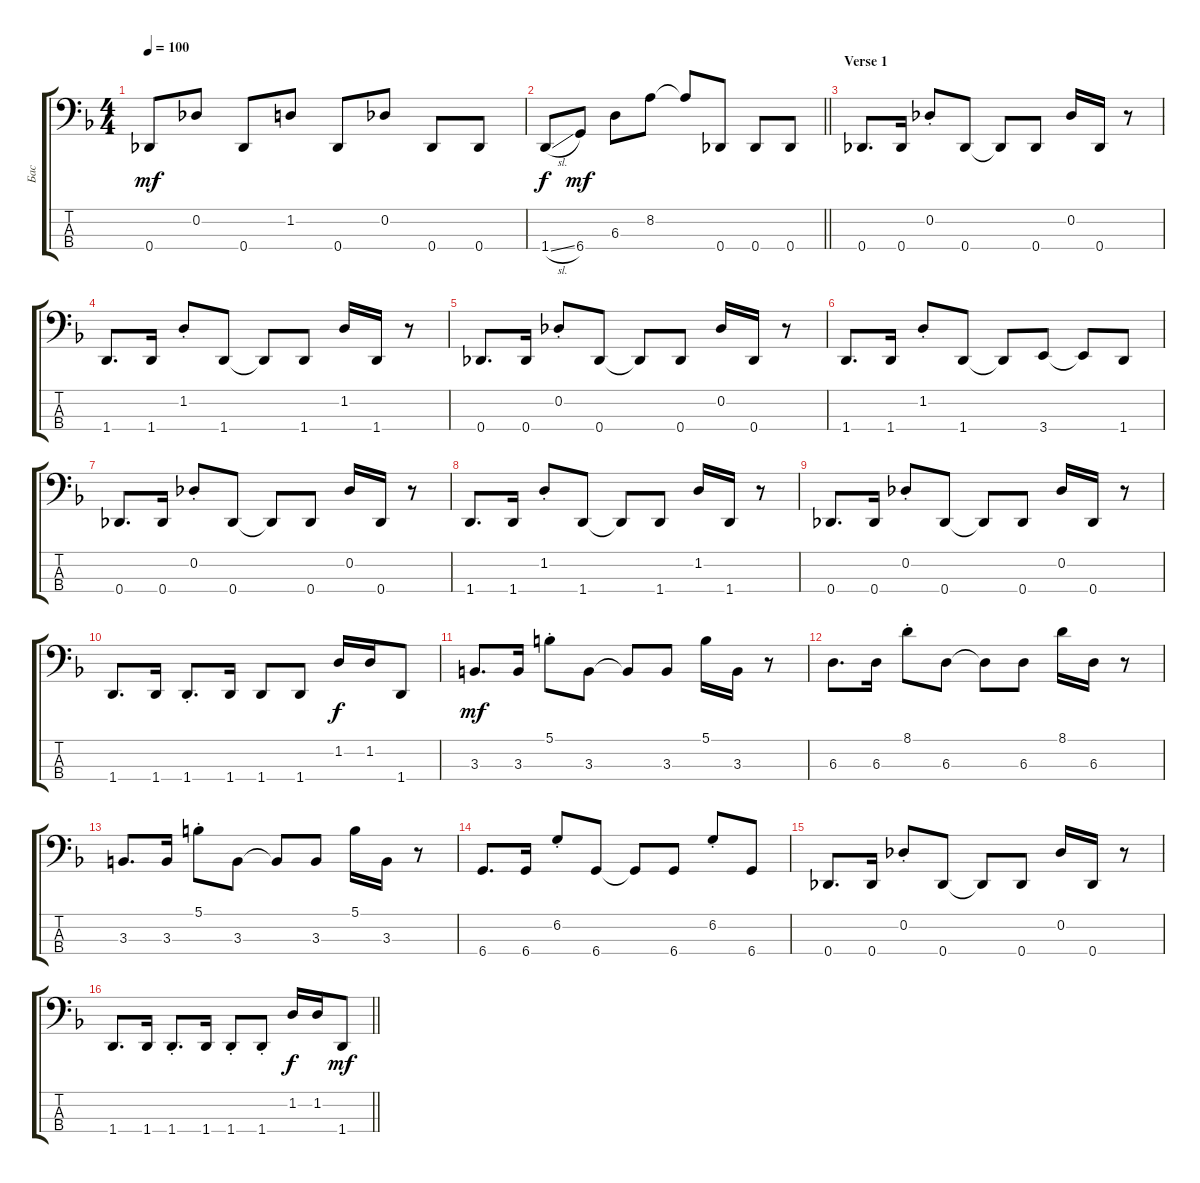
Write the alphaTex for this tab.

\track ("Бас" "Бас") {instrument electricbassfinger}
\staff {score tabs}
\tuning (Gb2 Db2 Ab1 Db1) {hide}
\ts (4 4)
\tempo 100
\clef f4
\ks dminor
0.4.8{dy mf} 0.2.8 0.4.8 1.2.8 0.4.8 0.2.8 0.4.8 0.4.8 |
\barLineRight lightlight
1.4{sl}.8{dy f} 6.4.8{dy mf} 6.3.8 8.2.8 8.2{t}.8 0.4.8 0.4.8 0.4.8 |
\section ("" "Verse 1")
0.4.8{d} 0.4.16 0.2{st}.8 0.4.8 0.4{t}.8 0.4.8 0.2.16 0.4.16 r.8 |
1.4.8{d} 1.4.16 1.2{st}.8 1.4.8 1.4{t}.8 1.4.8 1.2.16 1.4.16 r.8 |
0.4.8{d} 0.4.16 0.2{st}.8 0.4.8 0.4{t}.8 0.4.8 0.2.16 0.4.16 r.8 |
1.4.8{d} 1.4.16 1.2{st}.8 1.4.8 1.4{t}.8 3.4.8 3.4{t}.8 1.4.8 |
0.4.8{d} 0.4.16 0.2{st}.8 0.4.8 0.4{t}.8 0.4.8 0.2.16 0.4.16 r.8 |
1.4.8{d} 1.4.16 1.2{st}.8 1.4.8 1.4{t}.8 1.4.8 1.2.16 1.4.16 r.8 |
0.4.8{d} 0.4.16 0.2{st}.8 0.4.8 0.4{t}.8 0.4.8 0.2.16 0.4.16 r.8 |
1.4.8{d} 1.4.16 1.4{st}.8{d} 1.4.16 1.4.8 1.4.8 1.2.16{dy f} 1.2.16 1.4.8 |
3.3.8{d dy mf} 3.3.16 5.1{st}.8 3.3.8 3.3{t}.8 3.3.8 5.1.16 3.3.16 r.8 |
6.3.8{d} 6.3.16 8.1{st}.8 6.3.8 6.3{t}.8 6.3.8 8.1.16 6.3.16 r.8 |
3.3.8{d} 3.3.16 5.1{st}.8 3.3.8 3.3{t}.8 3.3.8 5.1.16 3.3.16 r.8 |
6.4.8{d} 6.4.16 6.2{st}.8 6.4.8 6.4{t}.8 6.4.8 6.2{st}.8 6.4.8 |
0.4.8{d} 0.4.16 0.2{st}.8 0.4.8 0.4{t}.8 0.4.8 0.2.16 0.4.16 r.8 |
\barLineRight lightlight
1.4.8{d} 1.4.16 1.4{st}.8{d} 1.4.16 1.4{st}.8 1.4{st}.8 1.2.16{dy f} 1.2.16 1.4.8{dy mf}
